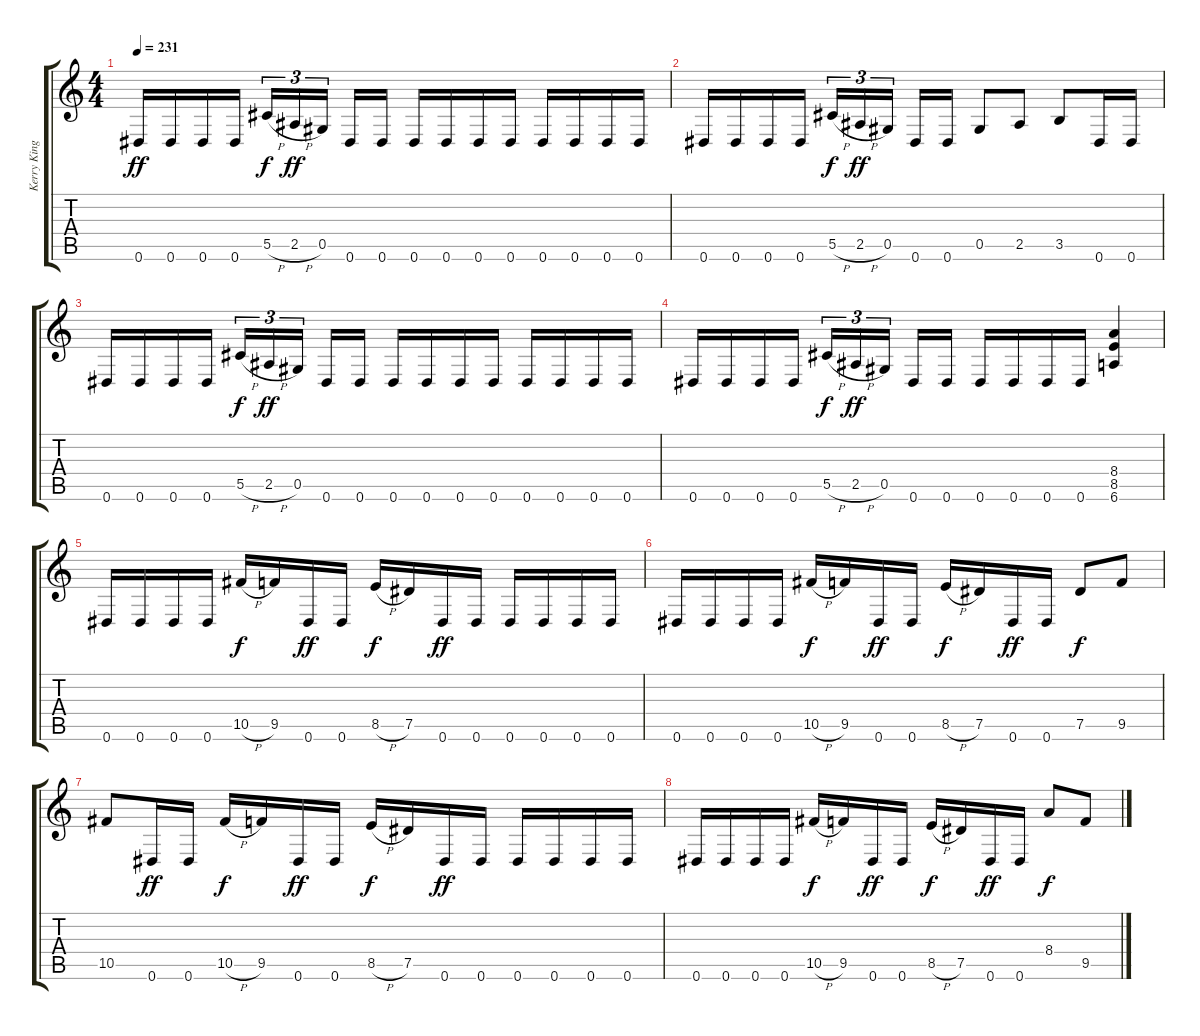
\track ("Kerry King" "Kerry King") {instrument distortionguitar}
\staff {score tabs}
\tuning (Eb4 Bb3 Gb3 Db3 Ab2 Eb2) {hide}
\ts (4 4)
\tempo 231
\clef g2
\ks c
0.6.16{dy ff} 0.6.16 0.6.16 0.6.16 5.5{h}.16{tu (3 2) dy f} 2.5{h}.16{tu (3 2) dy ff} 0.5.16{tu (3 2)} 0.6.16 0.6.16 0.6.16 0.6.16 0.6.16 0.6.16 0.6.16 0.6.16 0.6.16 0.6.16 |
0.6.16 0.6.16 0.6.16 0.6.16 5.5{h}.16{tu (3 2) dy f} 2.5{h}.16{tu (3 2) dy ff} 0.5.16{tu (3 2)} 0.6.16 0.6.16 0.5.8 2.5.8 3.5.8 0.6.16 0.6.16 |
0.6.16 0.6.16 0.6.16 0.6.16 5.5{h}.16{tu (3 2) dy f} 2.5{h}.16{tu (3 2) dy ff} 0.5.16{tu (3 2)} 0.6.16 0.6.16 0.6.16 0.6.16 0.6.16 0.6.16 0.6.16 0.6.16 0.6.16 0.6.16 |
0.6.16 0.6.16 0.6.16 0.6.16 5.5{h}.16{tu (3 2) dy f} 2.5{h}.16{tu (3 2) dy ff} 0.5.16{tu (3 2)} 0.6.16 0.6.16 0.6.16 0.6.16 0.6.16 0.6.16 (8.4 8.5 6.6).4 |
0.6.16 0.6.16 0.6.16 0.6.16 10.5{h}.16{dy f} 9.5.16 0.6.16{dy ff} 0.6.16 8.5{h}.16{dy f} 7.5.16 0.6.16{dy ff} 0.6.16 0.6.16 0.6.16 0.6.16 0.6.16 |
0.6.16 0.6.16 0.6.16 0.6.16 10.5{h}.16{dy f} 9.5.16 0.6.16{dy ff} 0.6.16 8.5{h}.16{dy f} 7.5.16 0.6.16{dy ff} 0.6.16 7.5.8{dy f} 9.5.8 |
10.5.8 0.6.16{dy ff} 0.6.16 10.5{h}.16{dy f} 9.5.16 0.6.16{dy ff} 0.6.16 8.5{h}.16{dy f} 7.5.16 0.6.16{dy ff} 0.6.16 0.6.16 0.6.16 0.6.16 0.6.16 |
0.6.16 0.6.16 0.6.16 0.6.16 10.5{h}.16{dy f} 9.5.16 0.6.16{dy ff} 0.6.16 8.5{h}.16{dy f} 7.5.16 0.6.16{dy ff} 0.6.16 8.4.8{dy f} 9.5.8
